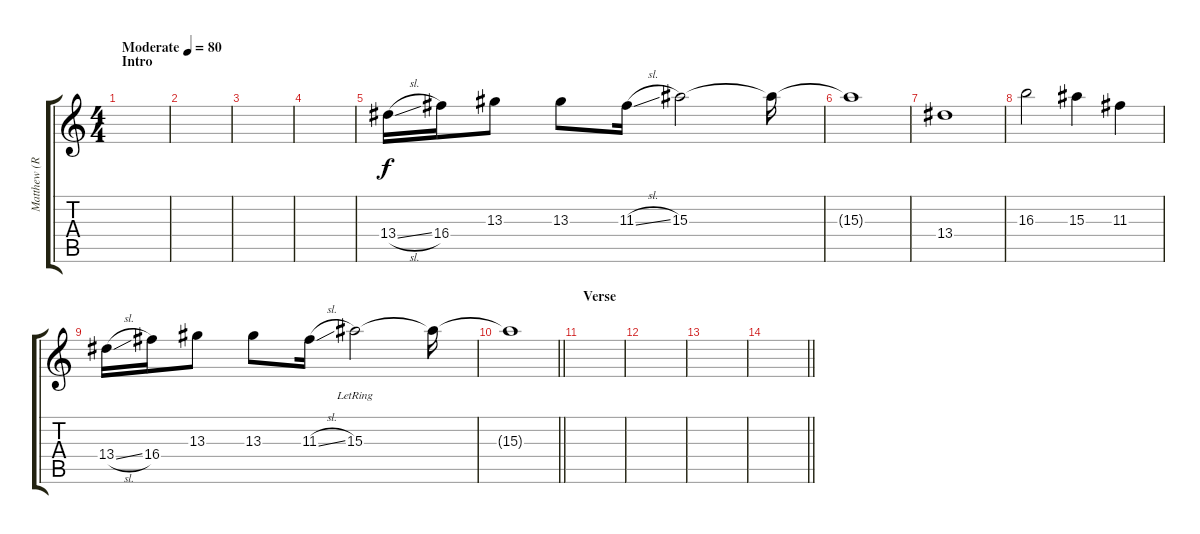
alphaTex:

\track ("Matthew (RSE)" "Matthew (R") {instrument distortionguitar}
\staff {score tabs}
\tuning (E4 B3 G3 D3 A2 E2) {hide}
\ts (4 4)
\section ("" "Intro")
\tempo (80 "Moderate")
\clef g2
\ks c
|
|
|
|
13.4{sl}.16 16.4.16 13.3.8 13.3.8 11.3{sl}.16 15.3.2 15.3{t}.16 |
15.3{t}.1 |
13.4.1 |
16.3.2 15.3.4 11.3.4 |
13.4{sl}.16 16.4.16 13.3.8 13.3.8 11.3{sl}.16 15.3{lr}.2 15.3{t}.16 |
\barLineRight lightlight
15.3{t}.1 |
\section ("" "Verse")
|
|
|
\barLineRight lightlight
